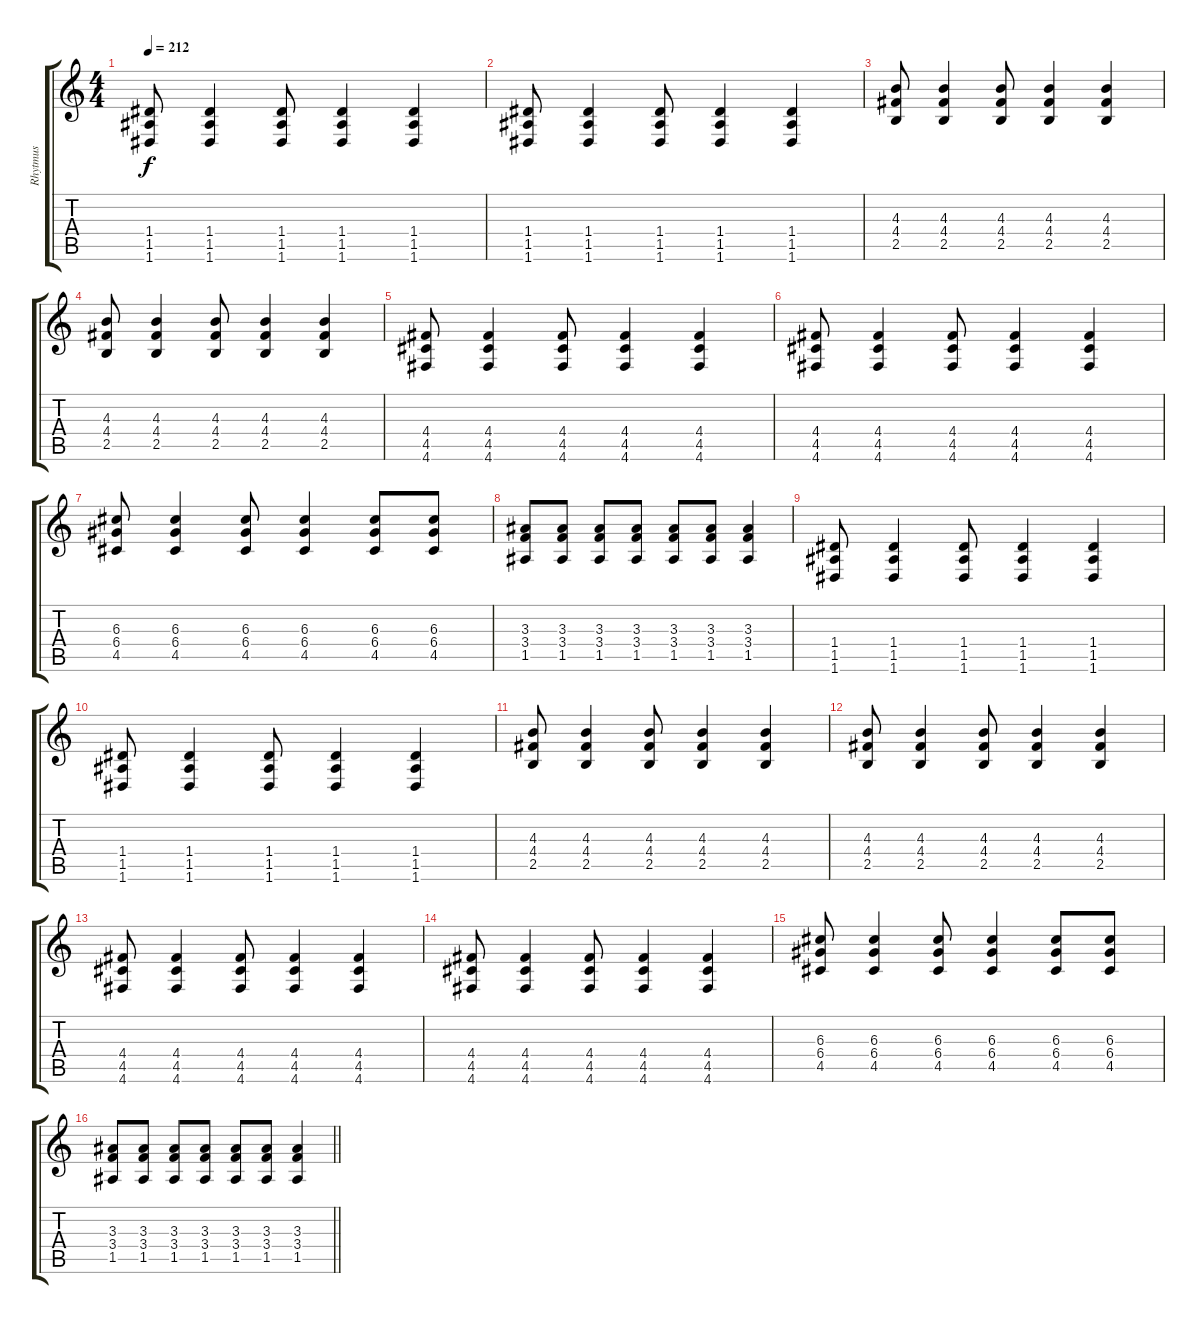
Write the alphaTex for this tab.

\track ("Rhytmus" "Rhytmus") {instrument distortionguitar}
\staff {score tabs}
\tuning (E4 B3 G3 D3 A2 D2) {hide}
\ts (4 4)
\tempo 212
\clef g2
\ks c
(1.4 1.5 1.6).8{dy f} (1.4 1.5 1.6).4 (1.4 1.5 1.6).8 (1.4 1.5 1.6).4 (1.4 1.5 1.6).4 |
(1.4 1.5 1.6).8 (1.4 1.5 1.6).4 (1.4 1.5 1.6).8 (1.4 1.5 1.6).4 (1.4 1.5 1.6).4 |
(4.3 4.4 2.5).8 (4.3 4.4 2.5).4 (4.3 4.4 2.5).8 (4.3 4.4 2.5).4 (4.3 4.4 2.5).4 |
(4.3 4.4 2.5).8 (4.3 4.4 2.5).4 (4.3 4.4 2.5).8 (4.3 4.4 2.5).4 (4.3 4.4 2.5).4 |
(4.4 4.5 4.6).8 (4.4 4.5 4.6).4 (4.4 4.5 4.6).8 (4.4 4.5 4.6).4 (4.4 4.5 4.6).4 |
(4.4 4.5 4.6).8 (4.4 4.5 4.6).4 (4.4 4.5 4.6).8 (4.4 4.5 4.6).4 (4.4 4.5 4.6).4 |
(6.3 6.4 4.5).8 (6.3 6.4 4.5).4 (6.3 6.4 4.5).8 (6.3 6.4 4.5).4 (6.3 6.4 4.5).8 (6.3 6.4 4.5).8 |
(3.3 3.4 1.5).8 (3.3 3.4 1.5).8 (3.3 3.4 1.5).8 (3.3 3.4 1.5).8 (3.3 3.4 1.5).8 (3.3 3.4 1.5).8 (3.3 3.4 1.5).4 |
(1.4 1.5 1.6).8 (1.4 1.5 1.6).4 (1.4 1.5 1.6).8 (1.4 1.5 1.6).4 (1.4 1.5 1.6).4 |
(1.4 1.5 1.6).8 (1.4 1.5 1.6).4 (1.4 1.5 1.6).8 (1.4 1.5 1.6).4 (1.4 1.5 1.6).4 |
(4.3 4.4 2.5).8 (4.3 4.4 2.5).4 (4.3 4.4 2.5).8 (4.3 4.4 2.5).4 (4.3 4.4 2.5).4 |
(4.3 4.4 2.5).8 (4.3 4.4 2.5).4 (4.3 4.4 2.5).8 (4.3 4.4 2.5).4 (4.3 4.4 2.5).4 |
(4.4 4.5 4.6).8 (4.4 4.5 4.6).4 (4.4 4.5 4.6).8 (4.4 4.5 4.6).4 (4.4 4.5 4.6).4 |
(4.4 4.5 4.6).8 (4.4 4.5 4.6).4 (4.4 4.5 4.6).8 (4.4 4.5 4.6).4 (4.4 4.5 4.6).4 |
(6.3 6.4 4.5).8 (6.3 6.4 4.5).4 (6.3 6.4 4.5).8 (6.3 6.4 4.5).4 (6.3 6.4 4.5).8 (6.3 6.4 4.5).8 |
\barLineRight lightlight
(3.3 3.4 1.5).8 (3.3 3.4 1.5).8 (3.3 3.4 1.5).8 (3.3 3.4 1.5).8 (3.3 3.4 1.5).8 (3.3 3.4 1.5).8 (3.3 3.4 1.5).4
